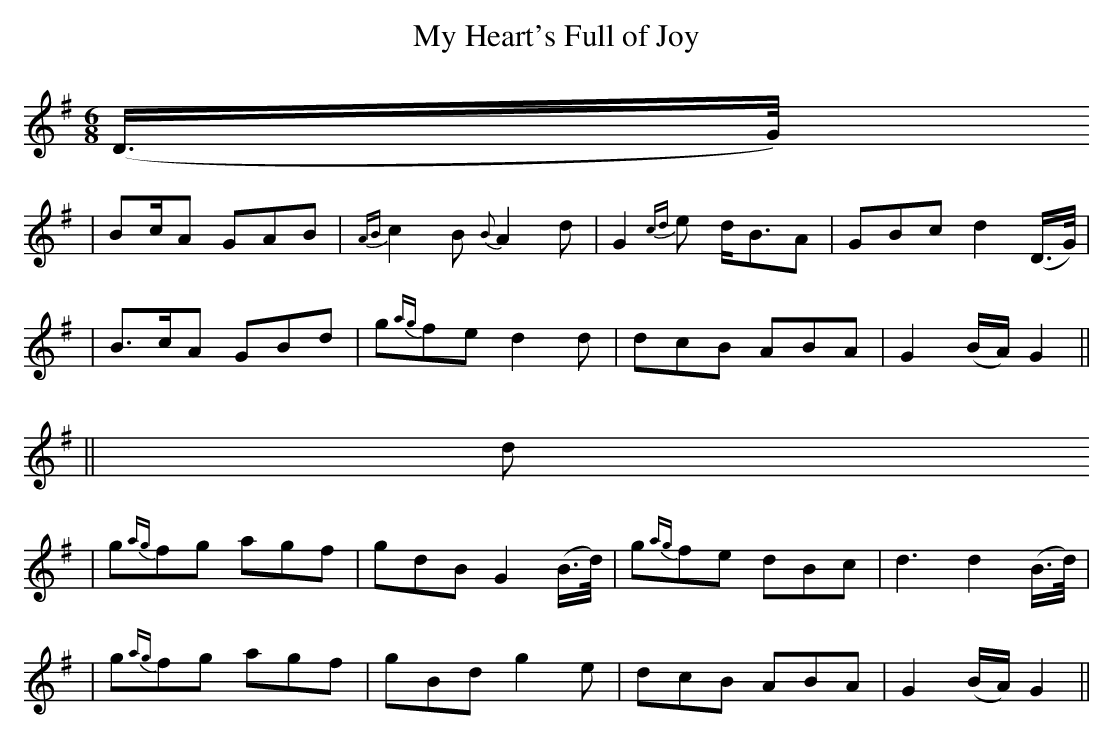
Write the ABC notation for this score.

X:1
T: My Heart's Full of Joy
M: 6/8
L: 1/8
K: G
(D/>G/)
| Bc/A GAB | {AB}c2B {B}A2d | G2{cd}e d<BA | GBc d2(D/>G/) |
| B>cA GBd | g{ag}fe d2d | dcB ABA | G2(B/A/) G2 ||
|| d
| g{ag}fg agf | gdB G2(B/>d/) | g{ag}fe dBc | d3 d2(B/>d/) |
| g{ag}fg agf | gBd  g2e | dcB ABA | G2(B/A/) G2 ||
